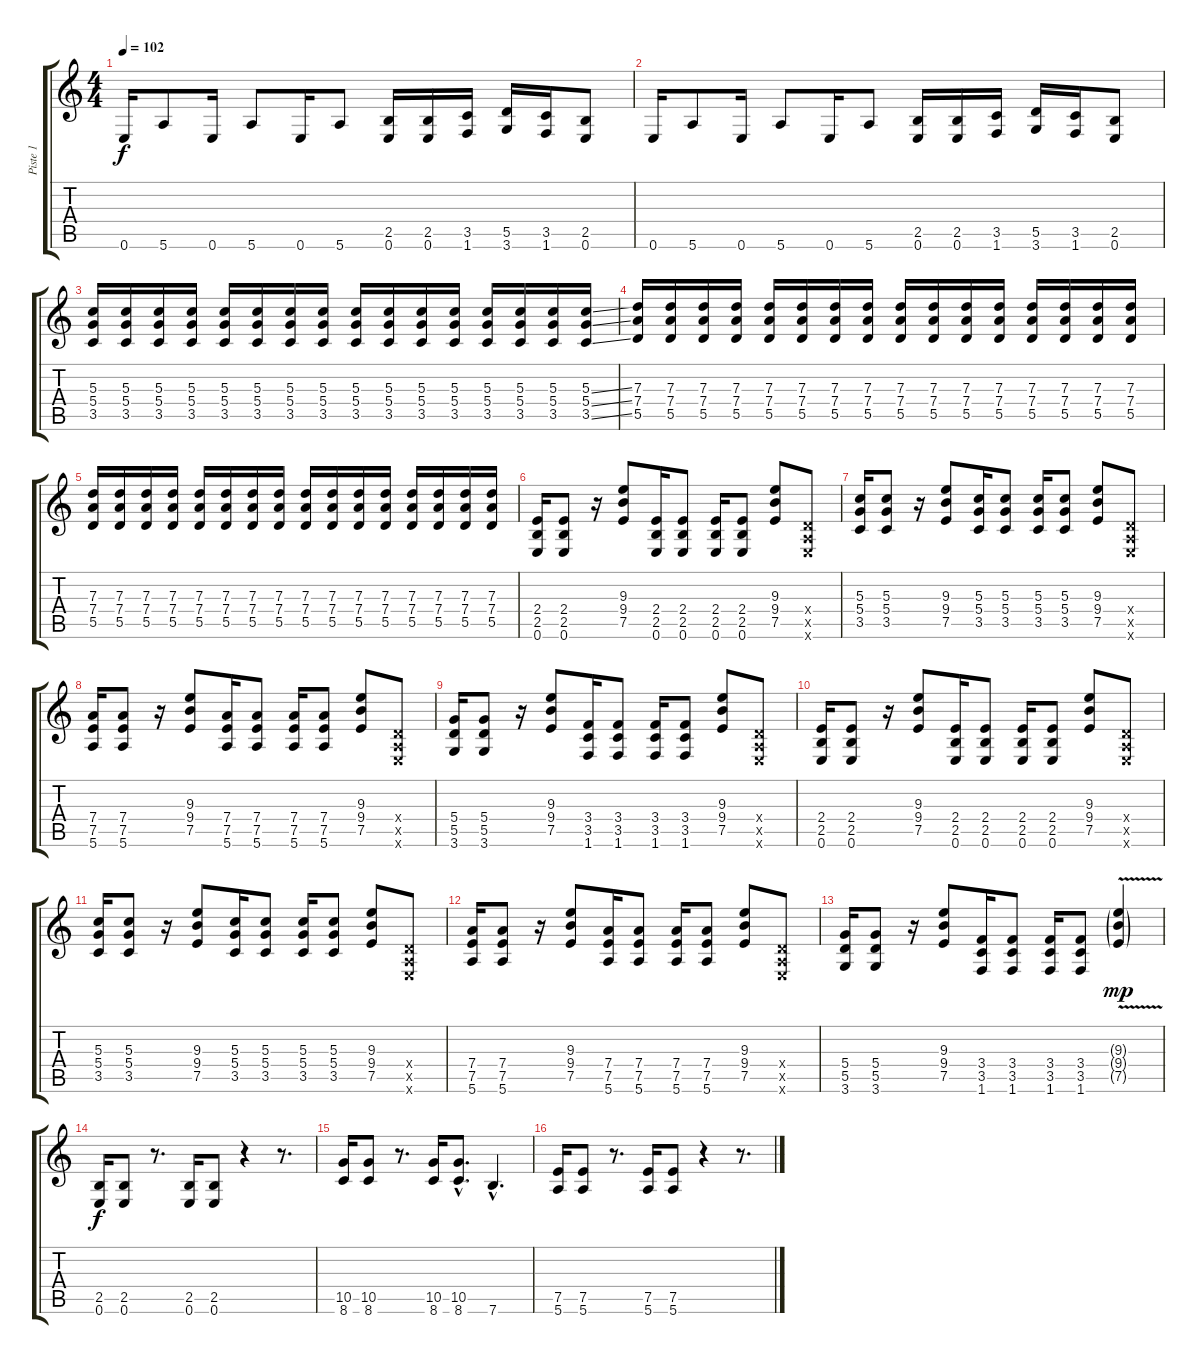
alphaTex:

\track ("Piste 1" "Piste 1") {instrument overdrivenguitar}
\staff {score tabs}
\tuning (E4 B3 G3 D3 A2 E2) {hide}
\ts (4 4)
\tempo 102
\clef g2
\ks c
0.6.16{dy f} 5.6.8 0.6.16 5.6.8 0.6.16 5.6.8 (2.5 0.6).16 (2.5 0.6).16 (3.5 1.6).16 (5.5 3.6).16 (3.5 1.6).16 (2.5 0.6).8 |
0.6.16 5.6.8 0.6.16 5.6.8 0.6.16 5.6.8 (2.5 0.6).16 (2.5 0.6).16 (3.5 1.6).16 (5.5 3.6).16 (3.5 1.6).16 (2.5 0.6).8 |
(5.3 5.4 3.5).16 (5.3 5.4 3.5).16 (5.3 5.4 3.5).16 (5.3 5.4 3.5).16 (5.3 5.4 3.5).16 (5.3 5.4 3.5).16 (5.3 5.4 3.5).16 (5.3 5.4 3.5).16 (5.3 5.4 3.5).16 (5.3 5.4 3.5).16 (5.3 5.4 3.5).16 (5.3 5.4 3.5).16 (5.3 5.4 3.5).16 (5.3 5.4 3.5).16 (5.3 5.4 3.5).16 (5.3{ss} 5.4{ss} 3.5{ss}).16 |
(7.3 7.4 5.5).16 (7.3 7.4 5.5).16 (7.3 7.4 5.5).16 (7.3 7.4 5.5).16 (7.3 7.4 5.5).16 (7.3 7.4 5.5).16 (7.3 7.4 5.5).16 (7.3 7.4 5.5).16 (7.3 7.4 5.5).16 (7.3 7.4 5.5).16 (7.3 7.4 5.5).16 (7.3 7.4 5.5).16 (7.3 7.4 5.5).16 (7.3 7.4 5.5).16 (7.3 7.4 5.5).16 (7.3 7.4 5.5).16 |
(7.3 7.4 5.5).16 (7.3 7.4 5.5).16 (7.3 7.4 5.5).16 (7.3 7.4 5.5).16 (7.3 7.4 5.5).16 (7.3 7.4 5.5).16 (7.3 7.4 5.5).16 (7.3 7.4 5.5).16 (7.3 7.4 5.5).16 (7.3 7.4 5.5).16 (7.3 7.4 5.5).16 (7.3 7.4 5.5).16 (7.3 7.4 5.5).16 (7.3 7.4 5.5).16 (7.3 7.4 5.5).16 (7.3 7.4 5.5).16 |
(2.4 2.5 0.6).16 (2.4 2.5 0.6).8 r.16 (9.3 9.4 7.5).8 (2.4 2.5 0.6).16 (2.4 2.5 0.6).8 (2.4 2.5 0.6).16 (2.4 2.5 0.6).8 (9.3 9.4 7.5).8 (0.4{x} 0.5{x} 0.6{x}).8 |
(5.3 5.4 3.5).16 (5.3 5.4 3.5).8 r.16 (9.3 9.4 7.5).8 (5.3 5.4 3.5).16 (5.3 5.4 3.5).8 (5.3 5.4 3.5).16 (5.3 5.4 3.5).8 (9.3 9.4 7.5).8 (0.4{x} 0.5{x} 0.6{x}).8 |
(7.4 7.5 5.6).16 (7.4 7.5 5.6).8 r.16 (9.3 9.4 7.5).8 (7.4 7.5 5.6).16 (7.4 7.5 5.6).8 (7.4 7.5 5.6).16 (7.4 7.5 5.6).8 (9.3 9.4 7.5).8 (0.4{x} 0.5{x} 0.6{x}).8 |
(5.4 5.5 3.6).16 (5.4 5.5 3.6).8 r.16 (9.3 9.4 7.5).8 (3.4 3.5 1.6).16 (3.4 3.5 1.6).8 (3.4 3.5 1.6).16 (3.4 3.5 1.6).8 (9.3 9.4 7.5).8 (0.4{x} 0.5{x} 0.6{x}).8 |
(2.4 2.5 0.6).16 (2.4 2.5 0.6).8 r.16 (9.3 9.4 7.5).8 (2.4 2.5 0.6).16 (2.4 2.5 0.6).8 (2.4 2.5 0.6).16 (2.4 2.5 0.6).8 (9.3 9.4 7.5).8 (0.4{x} 0.5{x} 0.6{x}).8 |
(5.3 5.4 3.5).16 (5.3 5.4 3.5).8 r.16 (9.3 9.4 7.5).8 (5.3 5.4 3.5).16 (5.3 5.4 3.5).8 (5.3 5.4 3.5).16 (5.3 5.4 3.5).8 (9.3 9.4 7.5).8 (0.4{x} 0.5{x} 0.6{x}).8 |
(7.4 7.5 5.6).16 (7.4 7.5 5.6).8 r.16 (9.3 9.4 7.5).8 (7.4 7.5 5.6).16 (7.4 7.5 5.6).8 (7.4 7.5 5.6).16 (7.4 7.5 5.6).8 (9.3 9.4 7.5).8 (0.4{x} 0.5{x} 0.6{x}).8 |
(5.4 5.5 3.6).16 (5.4 5.5 3.6).8 r.16 (9.3 9.4 7.5).8 (3.4 3.5 1.6).16 (3.4 3.5 1.6).8 (3.4 3.5 1.6).16 (3.4 3.5 1.6).8 (9.3{v g} 9.4{v g} 7.5{v g}).4{dy mp} |
(2.5 0.6).16{dy f} (2.5 0.6).8 r.8{d} (2.5 0.6).16 (2.5 0.6).8 r.4 r.8{d} |
(10.5 8.6).16 (10.5 8.6).8 r.8{d} (10.5 8.6).16 (10.5{hac} 8.6{hac}).8{d} 7.6{hac}.4{d} |
(7.5 5.6).16 (7.5 5.6).8 r.8{d} (7.5 5.6).16 (7.5 5.6).8 r.4 r.8{d}
